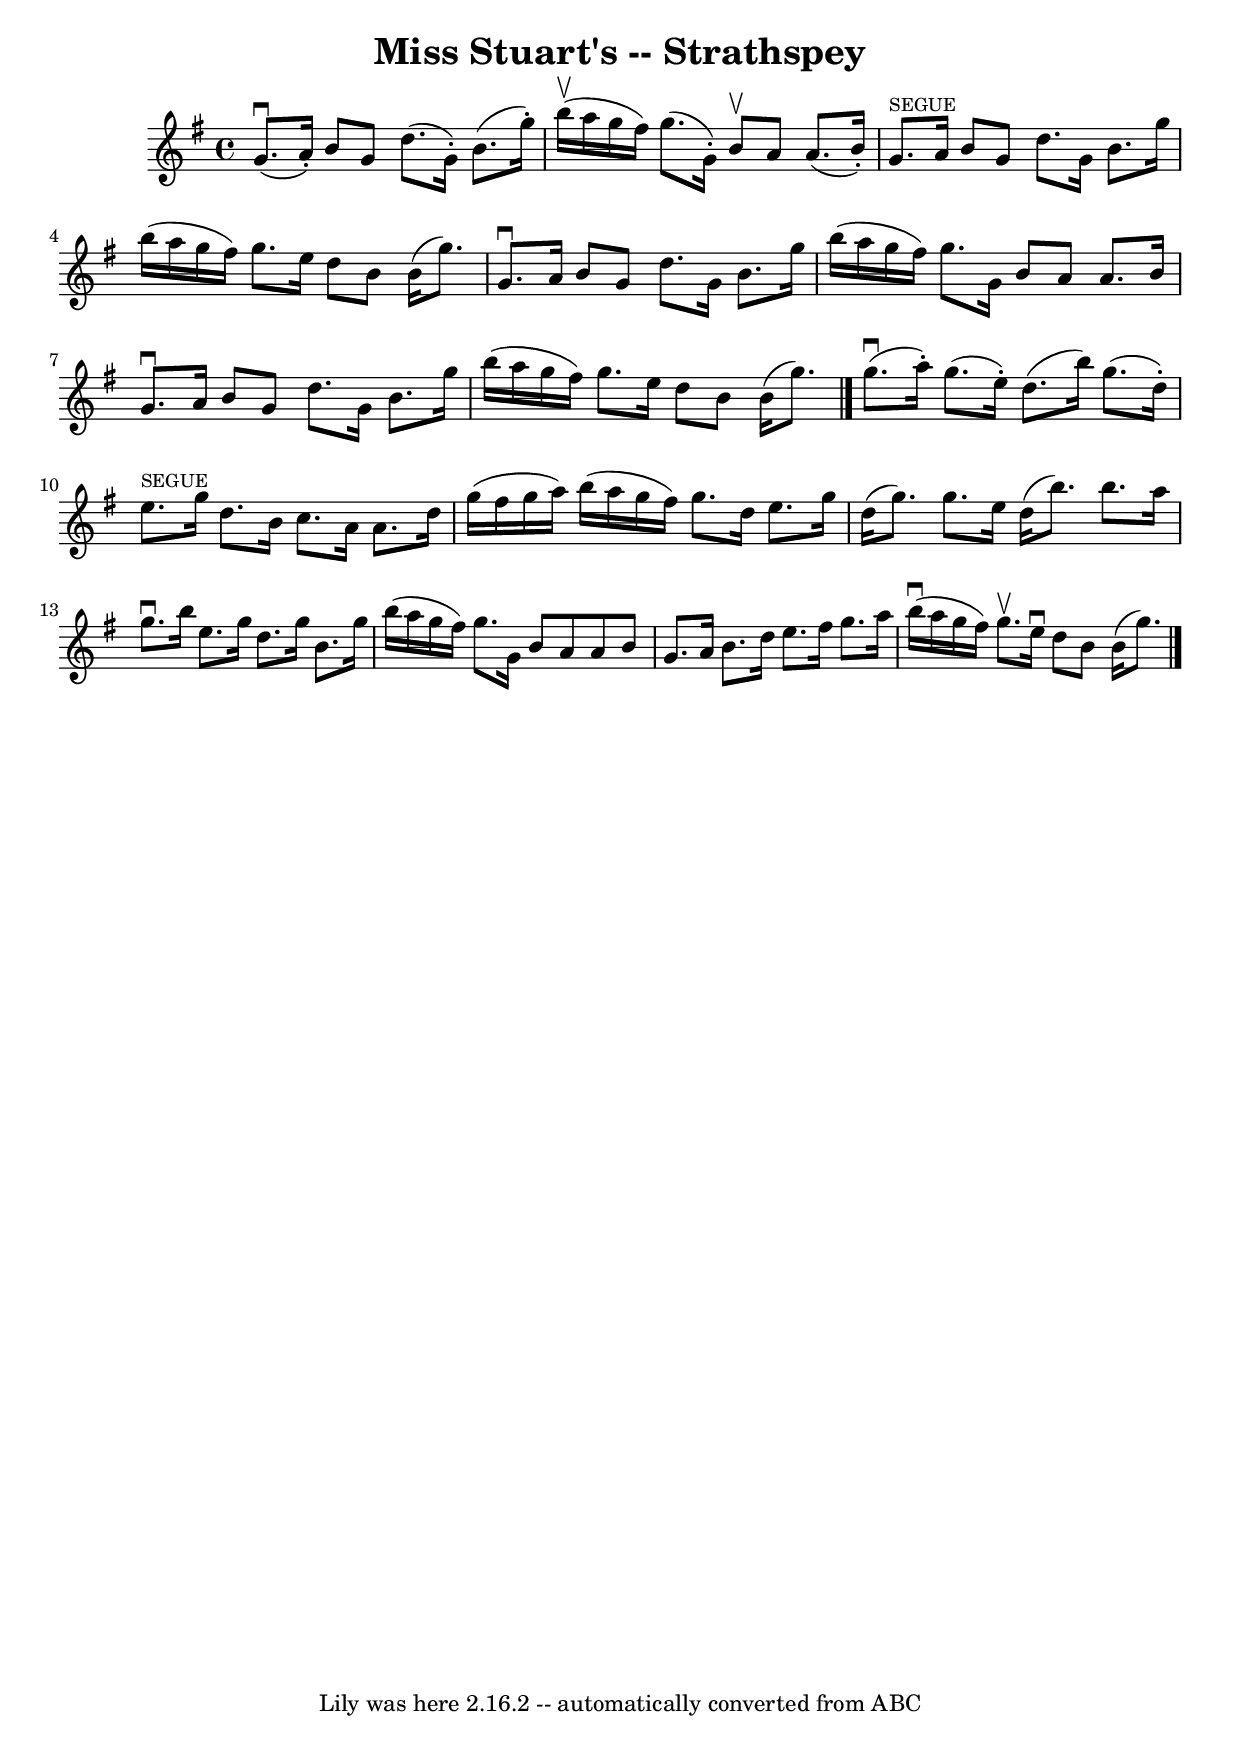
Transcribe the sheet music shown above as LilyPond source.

\version "2.16.2"
\include "Mammoth.ily"
\header {
  %% book = "Ryan's Mammoth Collection"
  crossRefNumber = "1"
  footnotes = "\\\\161 960"
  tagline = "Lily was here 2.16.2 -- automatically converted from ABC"
  title = "Miss Stuart's -- Strathspey"

}
voicedefault =  {


  \override Staff.TimeSignature #'style = #'C
  \time 4/4 
  \key g \major
  g'8.^\downbow(a'16 -.) b'8 g'8 d''8. (
  g'16 -.) b'8. (g''16 -.)   |
  b''16^\upbow(a''16    
  g''16 fis''16) g''8. (g'16 -.) b'8^\upbow a'8 a'8. (
  b'16 -.)   |
  g'8.^\segue a'16 b'8 g'8 d''8. g'16 
  b'8. g''16    |
  b''16 (a''16 g''16 fis''16) g''8.  
  e''16 d''8 b'8 b'16 (g''8.)   |
  g'8.^\downbow   
  a'16 b'8 g'8 d''8. g'16 b'8. g''16    |
  b''16 (
  a''16 g''16 fis''16) g''8. g'16 b'8 a'8 a'8. b'16    
  |
  g'8.^\downbow a'16 b'8 g'8 d''8. g'16 b'8.    
  g''16    |
  b''16 (a''16 g''16 fis''16) g''8. e''16    
  d''8 b'8 b'16 (g''8.)   \bar "|." g''8.^\downbow(a''16 -.) g''8. (e''16 -.) d''8. (b''16) g''8. (d''16 -.)   
  |
  e''8.^\segue g''16 d''8. b'16 c''8. a'16 a'8.   
  d''16    |
  g''16 (fis''16 g''16 a''16) b''16 (
  a''16 g''16 fis''16) g''8. d''16 e''8. g''16    |
  
  d''16 (g''8.) g''8. e''16 d''16 (b''8.) b''8. a''16    
  |
  g''8.^\downbow b''16 e''8. g''16 d''8. g''16    
  b'8. g''16    |
  b''16 (a''16 g''16 fis''16) g''8.    
  g'16 b'8 a'8 a'8 b'8    |
  g'8. a'16 b'8. d''16    
  e''8. fis''16 g''8. a''16    |
  b''16^\downbow(a''16    
  g''16 fis''16) g''8.^\upbow e''16^\downbow d''8 b'8    
  b'16 (g''8.)   \bar "|."   

}

\score{
  <<

    \context Staff="default"
    {
      \voicedefault 
      
    }

  >>
  \layout {
    
  }
  \midi {
  }

}
